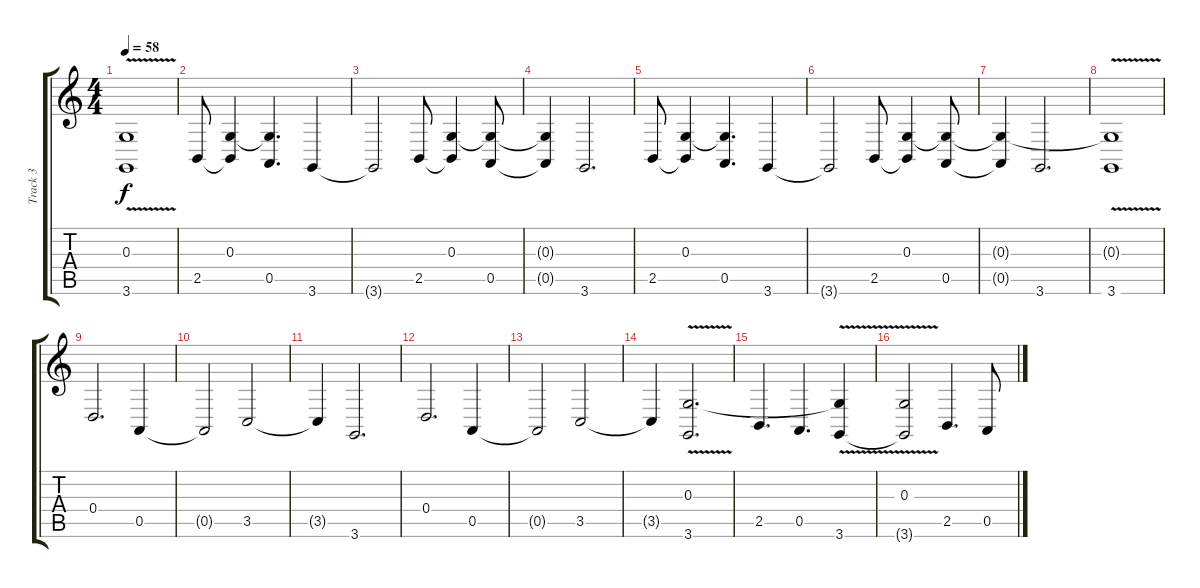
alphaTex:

\track ("Track 3" "Track 3") {instrument fx2soundtrack}
\staff {score tabs}
\tuning (E4 B3 G3 D3 A2 E2) {hide}
\ts (4 4)
\tempo 58
\clef g2
\ks c
(0.3{v t} 3.6).1{dy f} |
2.5.8 (0.3 2.5{t}).4 (0.3{t} 0.5).4{d} 3.6.4 |
3.6{t}.2 2.5.8 (0.3 2.5{t}).4 (0.3{t} 0.5).8 |
(0.3{t} 0.5{t}).4 3.6.2{d} |
2.5.8 (0.3 2.5{t}).4 (0.3{t} 0.5).4{d} 3.6.4 |
3.6{t}.2 2.5.8 (0.3 2.5{t}).4 (0.3{t} 0.5).8 |
(0.3{t} 0.5{t}).4 3.6.2{d} |
(0.3{v t} 3.6).1 |
0.4.2{d} 0.5.4 |
0.5{t}.2 3.5.2 |
3.5{t}.4 3.6.2{d} |
0.4.2{d} 0.5.4 |
0.5{t}.2 3.5.2 |
3.5{t}.4 (0.3{v} 3.6).2{d} |
2.5.4{d} 0.5.4{d} (0.3{t} 3.6).4 |
(0.3{v} 3.6{t}).2 2.5.4{d} 0.5.8
